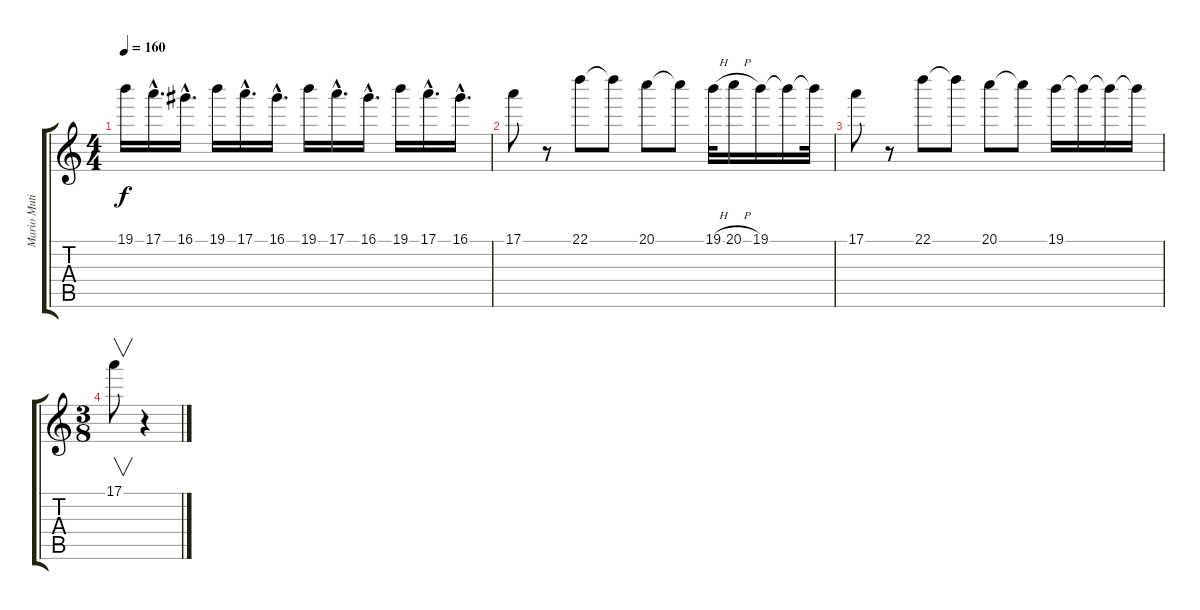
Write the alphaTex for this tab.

\track ("Mario Mutis" "Mario Muti") {instrument overdrivenguitar}
\staff {score tabs}
\tuning (E4 B3 G3 D3 A2 E2) {hide}
\ts (4 4)
\tempo 160
\clef g2
\ks c
19.1.16{dy f} 17.1{hac}.16{d} 16.1{hac}.16{d} 19.1.16 17.1{hac}.16{d} 16.1{hac}.16{d} 19.1.16 17.1{hac}.16{d} 16.1{hac}.16{d} 19.1.16 17.1{hac}.16{d} 16.1{hac}.16{d} |
17.1.8 r.8 22.1.8 22.1{t}.8 20.1.8 20.1{t}.8 19.1{h}.32 20.1{h}.16 19.1.16 19.1{t}.16 19.1{t}.32 |
17.1.8 r.8 22.1.8 22.1{t}.8 20.1.8 20.1{t}.8 19.1.16 19.1{t}.16 19.1{t}.16 19.1{t}.16 |
\ts (3 8)
17.1.8{v} r.4
